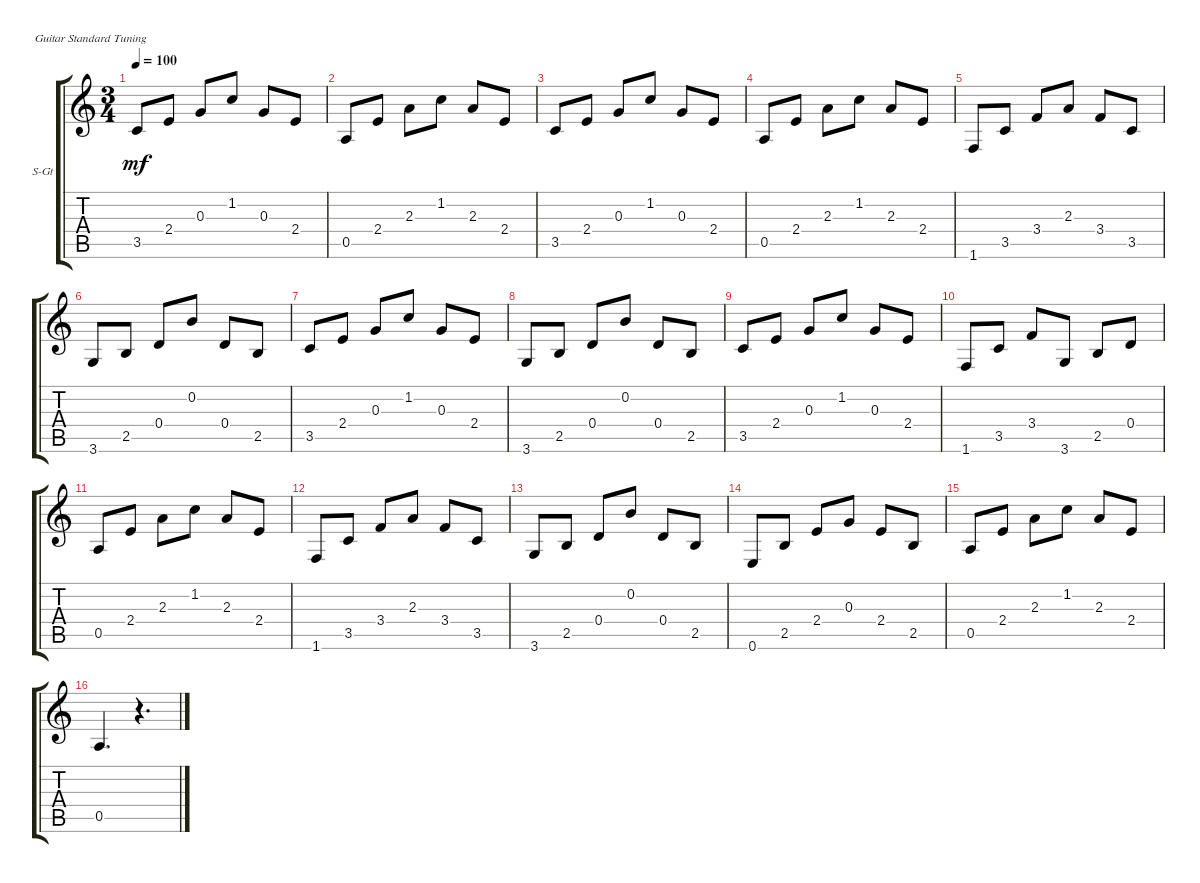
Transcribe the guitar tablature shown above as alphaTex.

\defaultSystemsLayout 4
\bracketExtendMode groupsimilarinstruments
\firstSystemTrackNameOrientation horizontal
\otherSystemsTrackNameOrientation horizontal
\track ("Lead guitar" "S-Gt") {instrument acousticguitarsteel}
\staff {score tabs}
\tuning (E4 B3 G3 D3 A2 E2)
\ts (3 4)
\tempo 100
\clef g2
\scale
0.485477
\ks c
3.5.8{dy mf instrument acousticguitarsteel} 2.4.8 0.3.8 1.2.8 0.3.8 2.4.8 |
\scale
0.257261 0.5.8 2.4.8 2.3.8 1.2.8 2.3.8 2.4.8 |
\scale
0.257261 3.5.8 2.4.8 0.3.8 1.2.8 0.3.8 2.4.8 |
\scale
0.333333 0.5.8 2.4.8 2.3.8 1.2.8 2.3.8 2.4.8 |
\scale
0.333333 1.6.8 3.5.8 3.4.8 2.3.8 3.4.8 3.5.8 |
\scale
0.333333 3.6.8 2.5.8 0.4.8 0.2.8 0.4.8 2.5.8 |
\scale
0.333333 3.5.8 2.4.8 0.3.8 1.2.8 0.3.8 2.4.8 |
\scale
0.333333 3.6.8 2.5.8 0.4.8 0.2.8 0.4.8 2.5.8 |
\scale
0.333333 3.5.8 2.4.8 0.3.8 1.2.8 0.3.8 2.4.8 |
\scale
0.333333 1.6.8 3.5.8 3.4.8 3.6.8 2.5.8 0.4.8 |
\scale
0.333333 0.5.8 2.4.8 2.3.8 1.2.8 2.3.8 2.4.8 |
\scale
0.333333 1.6.8 3.5.8 3.4.8 2.3.8 3.4.8 3.5.8 |
\scale
0.333333 3.6.8 2.5.8 0.4.8 0.2.8 0.4.8 2.5.8 |
\scale
0.333333 0.6.8 2.5.8 2.4.8 0.3.8 2.4.8 2.5.8 |
\scale
0.333333 0.5.8 2.4.8 2.3.8 1.2.8 2.3.8 2.4.8 |
\scale
0.333333 0.5.4{d} r.4{d}
